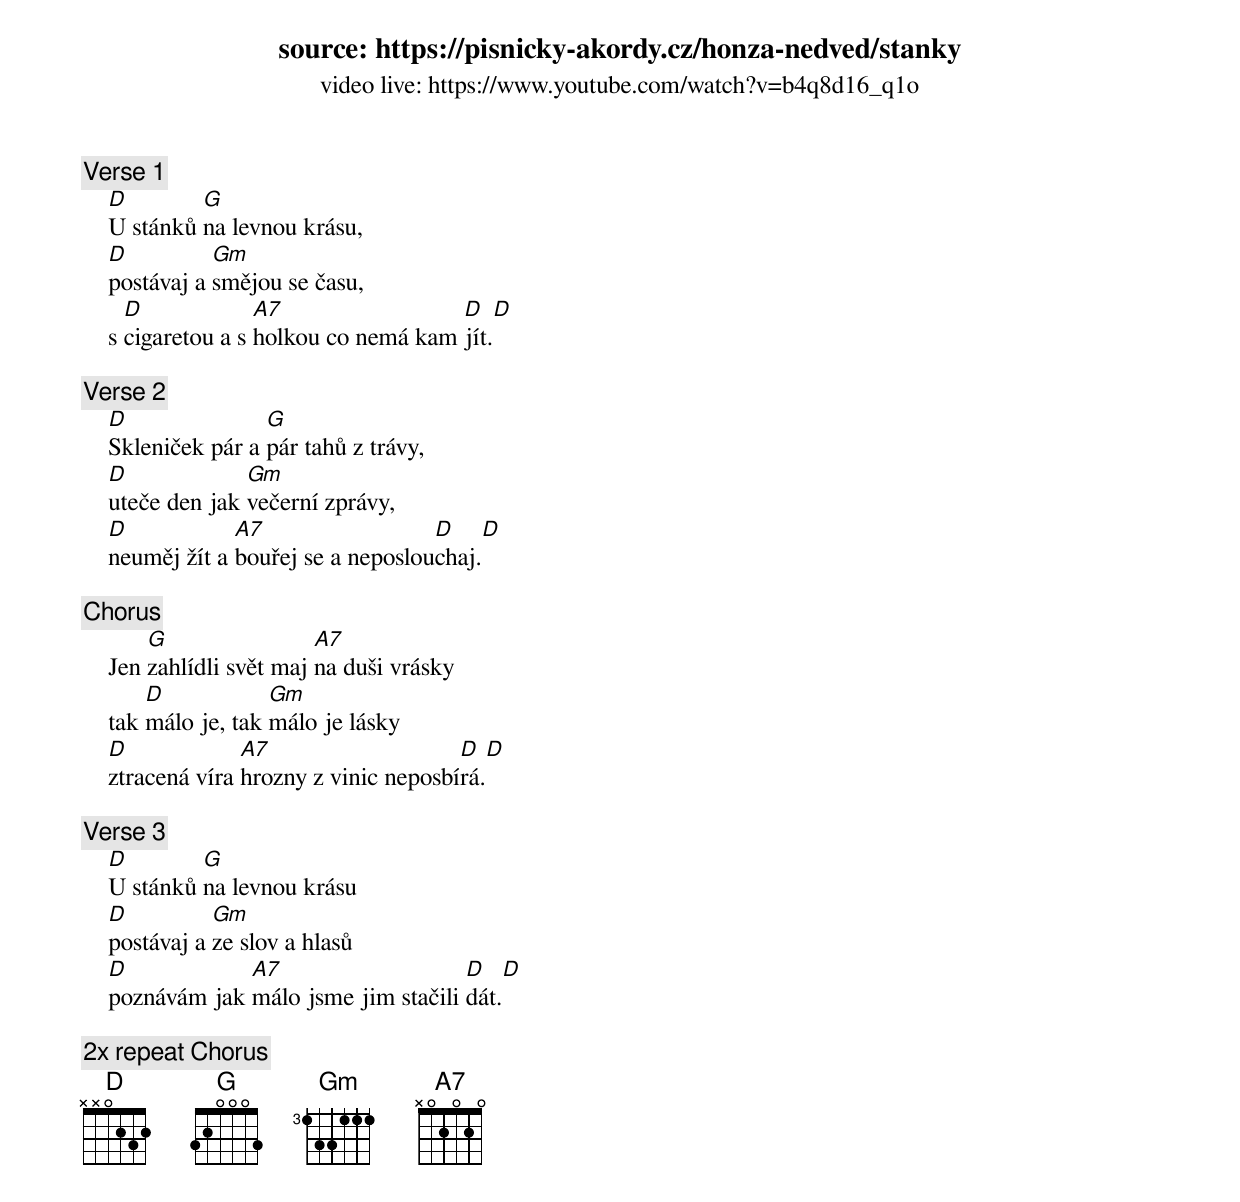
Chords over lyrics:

source: https://pisnicky-akordy.cz/honza-nedved/stanky
video live: https://www.youtube.com/watch?v=b4q8d16_q1o


[Verse 1]
    D        G
    U stánků na levnou krásu,
    D          Gm
    postávaj a smějou se času,
      D             A7                 D    D
    s cigaretou a s holkou co nemá kam jít.

[Verse 2]
    D               G
    Skleniček pár a pár tahů z trávy,
    D             Gm
    uteče den jak večerní zprávy,
    D            A7                  D     D
    neuměj žít a bouřej se a neposlouchaj.

[Chorus]
        G                 A7
    Jen zahlídli svět maj na duši vrásky
        D            Gm
    tak málo je, tak málo je lásky
    D             A7                    D   D
    ztracená víra hrozny z vinic neposbírá.

[Verse 3]
    D        G
    U stánků na levnou krásu
    D          Gm
    postávaj a ze slov a hlasů
    D            A7                    D    D
    poznávám jak málo jsme jim stačili dát.

[2x repeat Chorus]
